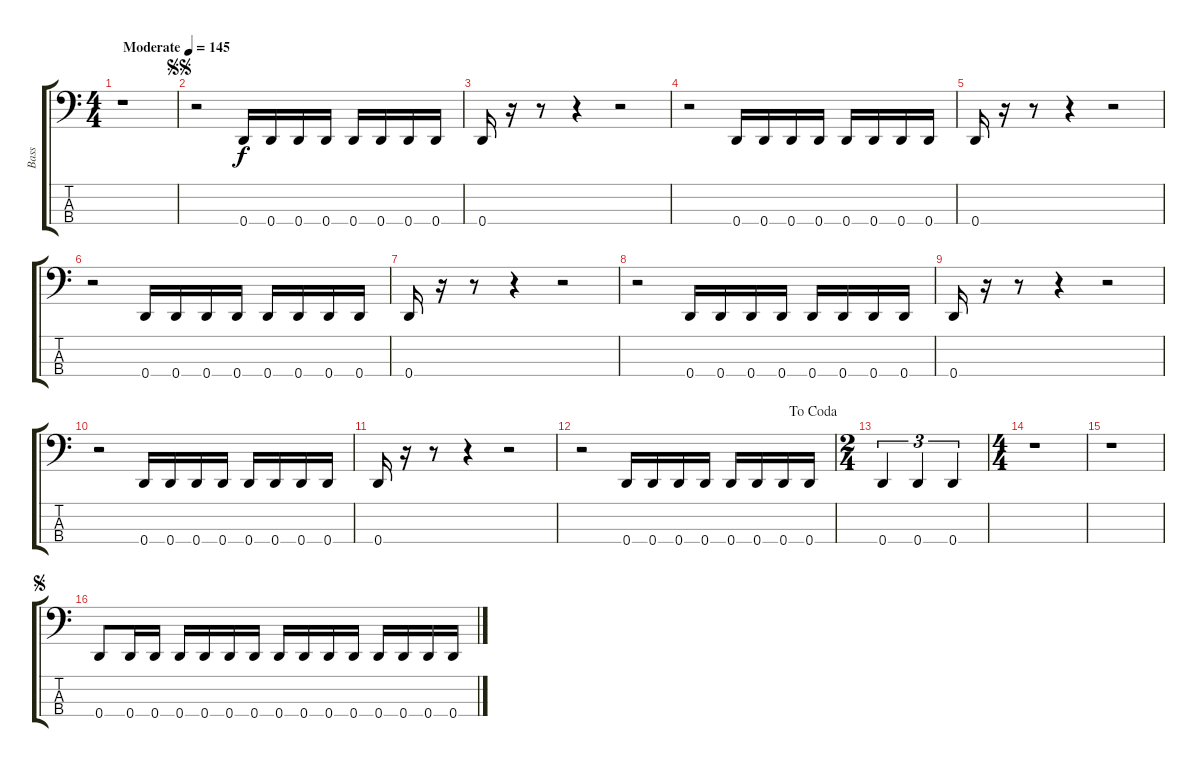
\track ("Bass" "Bass") {instrument electricbassfinger}
\staff {score tabs}
\tuning (F2 C2 G1 D1) {hide}
\ts (4 4)
\tempo (145 "Moderate")
\clef f4
\ks c
r.1{dy f instrument electricbassfinger} |
\jump segnosegno
r.2 0.4.16 0.4.16 0.4.16 0.4.16 0.4.16 0.4.16 0.4.16 0.4.16 |
0.4.16 r.16 r.8 r.4 r.2 |
r.2 0.4.16 0.4.16 0.4.16 0.4.16 0.4.16 0.4.16 0.4.16 0.4.16 |
0.4.16 r.16 r.8 r.4 r.2 |
r.2 0.4.16 0.4.16 0.4.16 0.4.16 0.4.16 0.4.16 0.4.16 0.4.16 |
0.4.16 r.16 r.8 r.4 r.2 |
r.2 0.4.16 0.4.16 0.4.16 0.4.16 0.4.16 0.4.16 0.4.16 0.4.16 |
0.4.16 r.16 r.8 r.4 r.2 |
r.2 0.4.16 0.4.16 0.4.16 0.4.16 0.4.16 0.4.16 0.4.16 0.4.16 |
0.4.16 r.16 r.8 r.4 r.2 |
\jump dacoda
r.2 0.4.16 0.4.16 0.4.16 0.4.16 0.4.16 0.4.16 0.4.16 0.4.16 |
\ts (2 4)
0.4.4{tu (3 2)} 0.4.4{tu (3 2)} 0.4.4{tu (3 2)} |
\ts (4 4)
r.1 |
r.1 |
\jump segno
0.4.8 0.4.16 0.4.16 0.4.16 0.4.16 0.4.16 0.4.16 0.4.16 0.4.16 0.4.16 0.4.16 0.4.16 0.4.16 0.4.16 0.4.16
